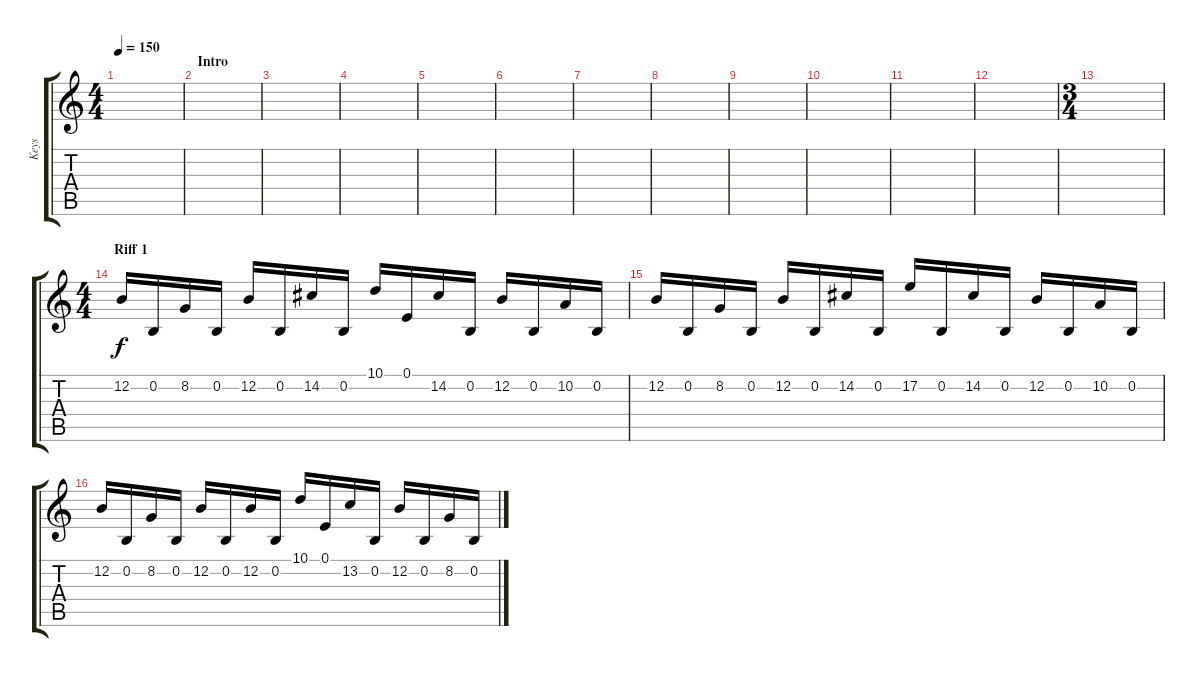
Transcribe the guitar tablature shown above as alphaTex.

\track ("Keys" "Keys") {instrument pad1newage}
\staff {score tabs}
\tuning (E4 B3 G3 D3 A2 E2) {hide}
\ts (4 4)
\tempo 150
\clef g2
\ks c
|
\section ("" "Intro")
|
|
|
|
|
|
|
|
|
|
|
\ts (3 4)
|
\ts (4 4)
\section ("" "Riff 1")
12.2.16 0.2.16 8.2.16 0.2.16 12.2.16 0.2.16 14.2.16 0.2.16 10.1.16 0.1.16 14.2.16 0.2.16 12.2.16 0.2.16 10.2.16 0.2.16 |
12.2.16 0.2.16 8.2.16 0.2.16 12.2.16 0.2.16 14.2.16 0.2.16 17.2.16 0.2.16 14.2.16 0.2.16 12.2.16 0.2.16 10.2.16 0.2.16 |
12.2.16 0.2.16 8.2.16 0.2.16 12.2.16 0.2.16 12.2.16 0.2.16 10.1.16 0.1.16 13.2.16 0.2.16 12.2.16 0.2.16 8.2.16 0.2.16
